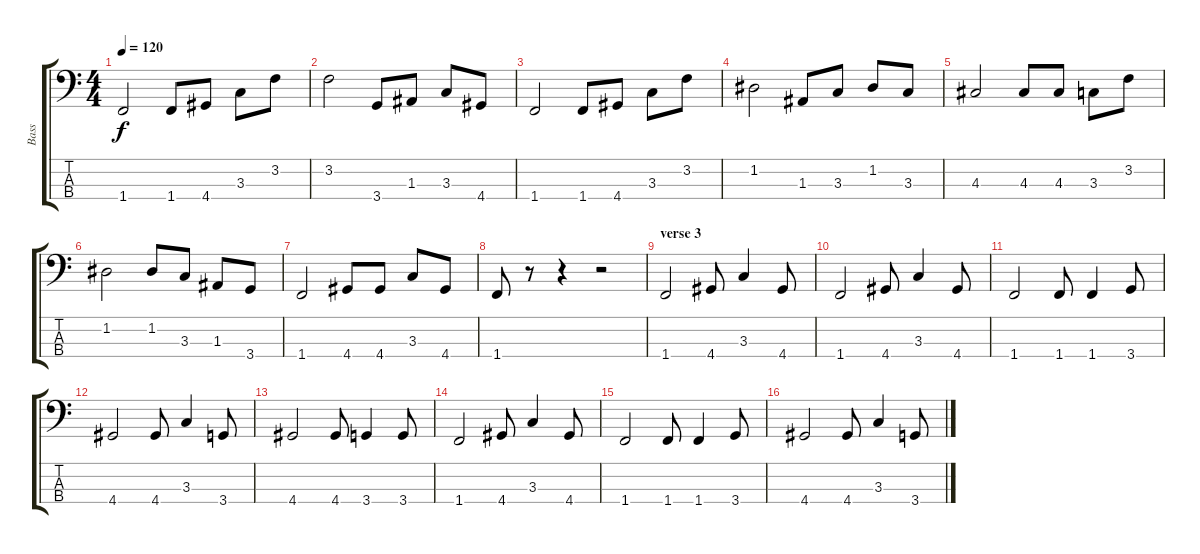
\track ("Bass" "Bass") {instrument electricbasspick}
\staff {score tabs}
\tuning (G2 D2 A1 E1) {hide}
\ts (4 4)
\tempo 120
\clef f4
\ks c
1.4.2{dy f} 1.4.8 4.4.8 3.3.8 3.2.8 |
3.2.2 3.4.8 1.3.8 3.3.8 4.4.8 |
1.4.2 1.4.8 4.4.8 3.3.8 3.2.8 |
1.2.2 1.3.8 3.3.8 1.2.8 3.3.8 |
4.3.2 4.3.8 4.3.8 3.3.8 3.2.8 |
1.2.2 1.2.8 3.3.8 1.3.8 3.4.8 |
1.4.2 4.4.8 4.4.8 3.3.8 4.4.8 |
1.4.8 r.8 r.4 r.2 |
\section ("" "verse 3")
1.4.2 4.4.8 3.3.4 4.4.8 |
1.4.2 4.4.8 3.3.4 4.4.8 |
1.4.2 1.4.8 1.4.4 3.4.8 |
4.4.2 4.4.8 3.3.4 3.4.8 |
4.4.2 4.4.8 3.4.4 3.4.8 |
1.4.2 4.4.8 3.3.4 4.4.8 |
1.4.2 1.4.8 1.4.4 3.4.8 |
4.4.2 4.4.8 3.3.4 3.4.8
